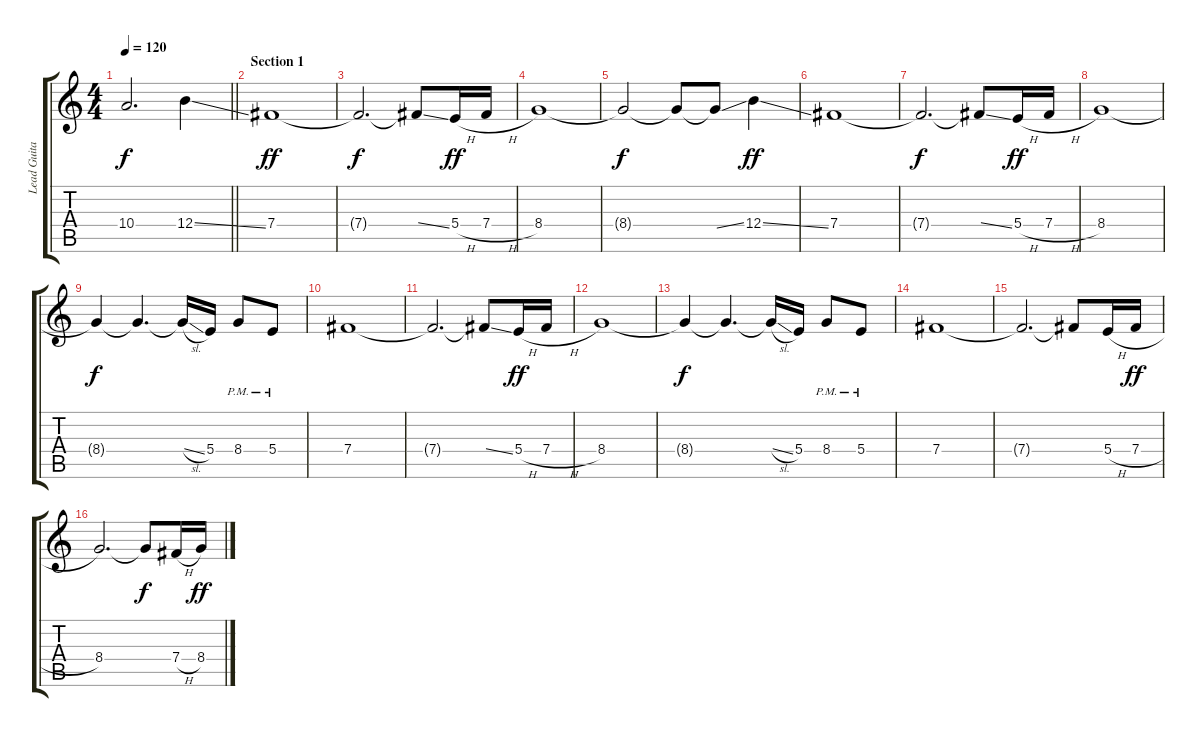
\track ("Lead Guitar (Distortion with Delay)" "Lead Guita") {instrument overdrivenguitar}
\staff {score tabs}
\tuning (Db4 Ab3 E3 B2 Gb2 Db2) {hide}
\ts (4 4)
\tempo 120
\clef g2
\barLineRight lightlight
\ks c
10.4.2{d dy f} 12.4{ss}.4 |
\section ("" "Section 1")
7.4.1{dy ff} |
7.4{t}.2{d dy f} 7.4{ss t}.8 5.4{h}.16{dy ff} 7.4{h}.16 |
8.4.1 |
8.4{t}.2{dy f} 8.4{t}.8 8.4{ss t}.8 12.4{ss}.4{dy ff} |
7.4.1 |
7.4{t}.2{d dy f} 7.4{ss t}.8 5.4{h}.16{dy ff} 7.4{h}.16 |
8.4.1 |
8.4{t}.4{dy f} 8.4{t}.4{d} 8.4{sl t}.16 5.4.16 8.4{pm}.8 5.4{pm}.8 |
7.4.1 |
7.4{t}.2{d} 7.4{ss t}.8 5.4{h}.16{dy ff} 7.4{h}.16 |
8.4.1 |
8.4{t}.4{dy f} 8.4{t}.4{d} 8.4{sl t}.16 5.4.16 8.4{pm}.8 5.4{pm}.8 |
7.4.1 |
7.4{t}.2{d} 7.4{t}.8 5.4{h}.16 7.4{h}.16{dy ff} |
8.4.2{d} 8.4{t}.8{dy f} 7.4{h}.16 8.4{sl}.16{dy ff}
